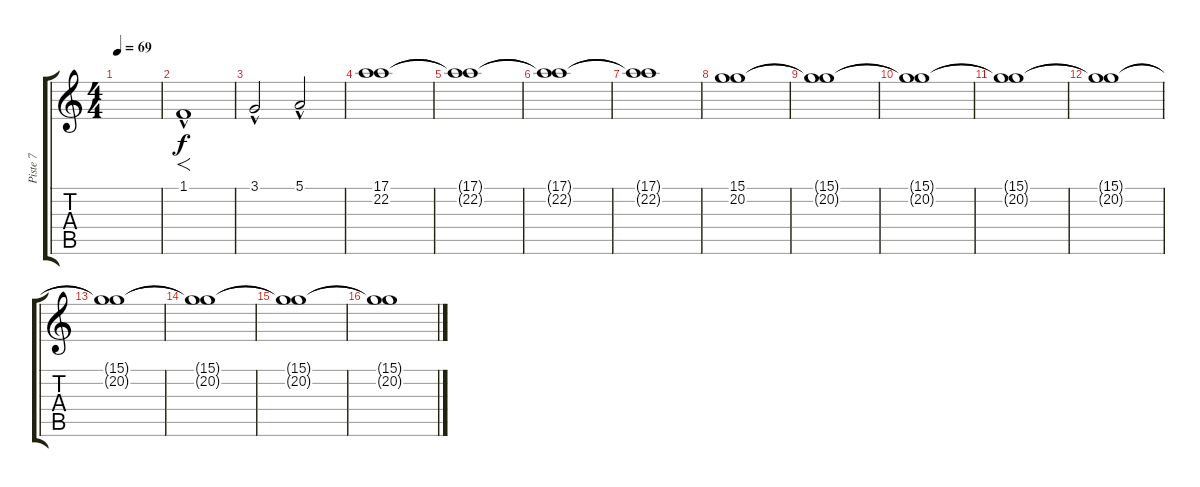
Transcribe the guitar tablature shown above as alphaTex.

\track ("Piste 7" "Piste 7") {instrument choiraahs}
\staff {score tabs}
\tuning (E4 B3 G3 D3 A2 E2) {hide}
\ts (4 4)
\tempo 69
\clef g2
\ks c
|
1.1{hac}.1{f} |
3.1{hac}.2{instrument synthstrings1} 5.1{hac}.2 |
(17.1 22.2).1{dy f volume 8 instrument stringensemble2} |
(17.1{t} 22.2{t}).1 |
(17.1{t} 22.2{t}).1 |
(17.1{t} 22.2{t}).1 |
(15.1 20.2).1{volume 8} |
(15.1{t} 20.2{t}).1 |
(15.1{t} 20.2{t}).1 |
(15.1{t} 20.2{t}).1 |
(15.1{t} 20.2{t}).1 |
(15.1{t} 20.2{t}).1 |
(15.1{t} 20.2{t}).1 |
(15.1{t} 20.2{t}).1 |
(15.1{t} 20.2{t}).1
